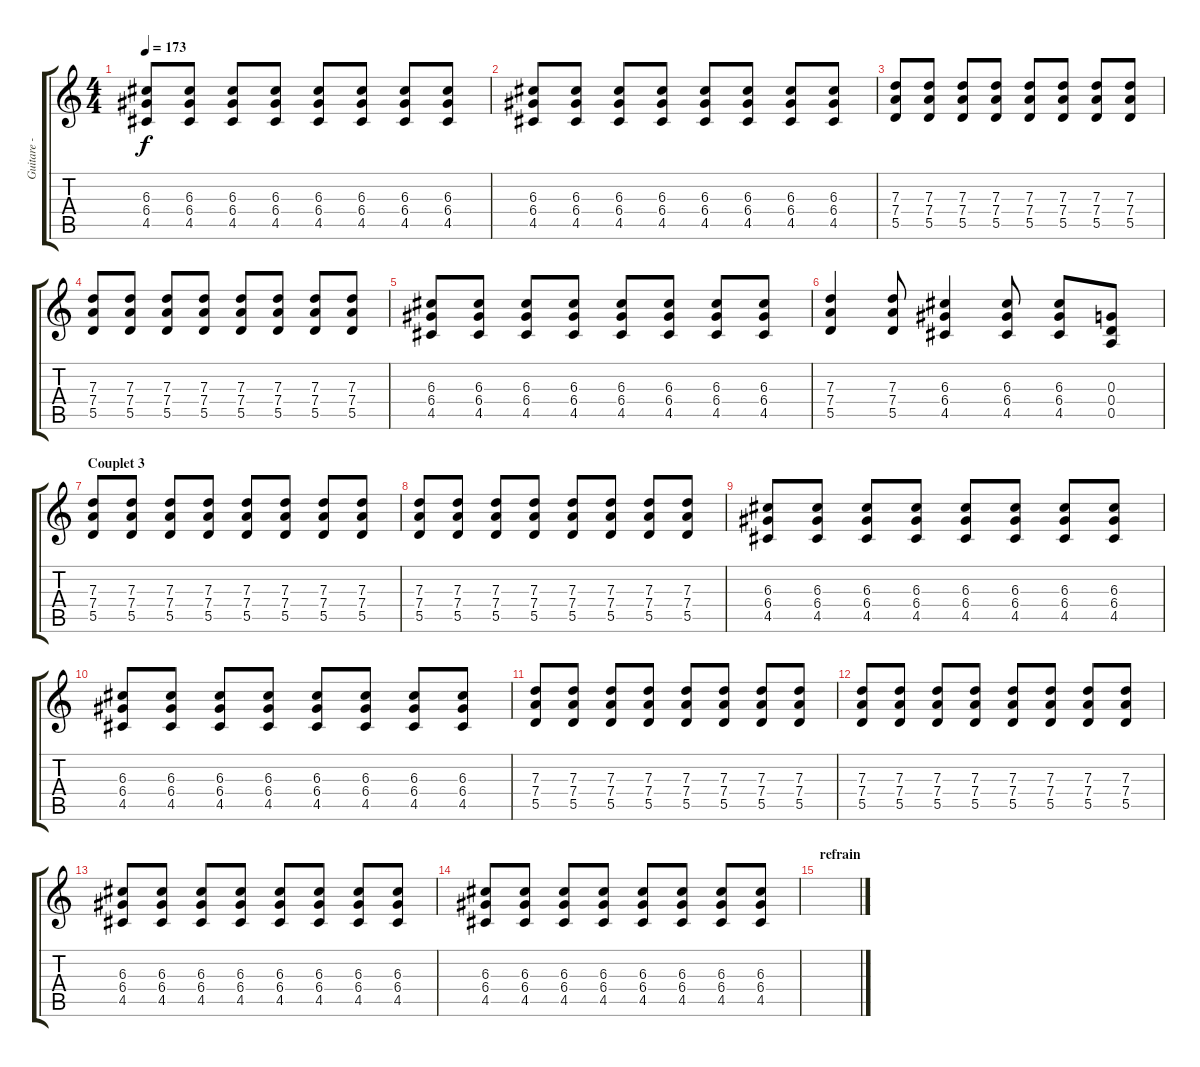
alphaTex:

\track ("Guitare - Yann" "Guitare - ") {instrument overdrivenguitar}
\staff {score tabs}
\tuning (E4 B3 G3 D3 A2 E2) {hide}
\ts (4 4)
\tempo 173
\clef g2
\ks c
(6.3 6.4 4.5).8{dy f} (6.3 6.4 4.5).8 (6.3 6.4 4.5).8 (6.3 6.4 4.5).8 (6.3 6.4 4.5).8 (6.3 6.4 4.5).8 (6.3 6.4 4.5).8 (6.3 6.4 4.5).8 |
(6.3 6.4 4.5).8 (6.3 6.4 4.5).8 (6.3 6.4 4.5).8 (6.3 6.4 4.5).8 (6.3 6.4 4.5).8 (6.3 6.4 4.5).8 (6.3 6.4 4.5).8 (6.3 6.4 4.5).8 |
(7.3 7.4 5.5).8 (7.3 7.4 5.5).8 (7.3 7.4 5.5).8 (7.3 7.4 5.5).8 (7.3 7.4 5.5).8 (7.3 7.4 5.5).8 (7.3 7.4 5.5).8 (7.3 7.4 5.5).8 |
(7.3 7.4 5.5).8 (7.3 7.4 5.5).8 (7.3 7.4 5.5).8 (7.3 7.4 5.5).8 (7.3 7.4 5.5).8 (7.3 7.4 5.5).8 (7.3 7.4 5.5).8 (7.3 7.4 5.5).8 |
(6.3 6.4 4.5).8 (6.3 6.4 4.5).8 (6.3 6.4 4.5).8 (6.3 6.4 4.5).8 (6.3 6.4 4.5).8 (6.3 6.4 4.5).8 (6.3 6.4 4.5).8 (6.3 6.4 4.5).8 |
(7.3 7.4 5.5).4 (7.3 7.4 5.5).8 (6.3 6.4 4.5).4 (6.3 6.4 4.5).8 (6.3 6.4 4.5).8 (0.3 0.4 0.5).8 |
\section ("" "Couplet 3")
(7.3 7.4 5.5).8{instrument electricguitarmuted} (7.3 7.4 5.5).8 (7.3 7.4 5.5).8 (7.3 7.4 5.5).8 (7.3 7.4 5.5).8 (7.3 7.4 5.5).8 (7.3 7.4 5.5).8 (7.3 7.4 5.5).8 |
(7.3 7.4 5.5).8 (7.3 7.4 5.5).8 (7.3 7.4 5.5).8 (7.3 7.4 5.5).8 (7.3 7.4 5.5).8 (7.3 7.4 5.5).8 (7.3 7.4 5.5).8 (7.3 7.4 5.5).8 |
(6.3 6.4 4.5).8 (6.3 6.4 4.5).8 (6.3 6.4 4.5).8 (6.3 6.4 4.5).8 (6.3 6.4 4.5).8 (6.3 6.4 4.5).8 (6.3 6.4 4.5).8 (6.3 6.4 4.5).8 |
(6.3 6.4 4.5).8 (6.3 6.4 4.5).8 (6.3 6.4 4.5).8 (6.3 6.4 4.5).8 (6.3 6.4 4.5).8 (6.3 6.4 4.5).8 (6.3 6.4 4.5).8 (6.3 6.4 4.5).8 |
(7.3 7.4 5.5).8 (7.3 7.4 5.5).8 (7.3 7.4 5.5).8 (7.3 7.4 5.5).8 (7.3 7.4 5.5).8 (7.3 7.4 5.5).8 (7.3 7.4 5.5).8 (7.3 7.4 5.5).8 |
(7.3 7.4 5.5).8 (7.3 7.4 5.5).8 (7.3 7.4 5.5).8 (7.3 7.4 5.5).8 (7.3 7.4 5.5).8 (7.3 7.4 5.5).8 (7.3 7.4 5.5).8 (7.3 7.4 5.5).8 |
(6.3 6.4 4.5).8 (6.3 6.4 4.5).8 (6.3 6.4 4.5).8 (6.3 6.4 4.5).8 (6.3 6.4 4.5).8 (6.3 6.4 4.5).8 (6.3 6.4 4.5).8 (6.3 6.4 4.5).8 |
(6.3 6.4 4.5).8 (6.3 6.4 4.5).8 (6.3 6.4 4.5).8 (6.3 6.4 4.5).8 (6.3 6.4 4.5).8 (6.3 6.4 4.5).8 (6.3 6.4 4.5).8 (6.3 6.4 4.5).8 |
\section ("" "refrain")
